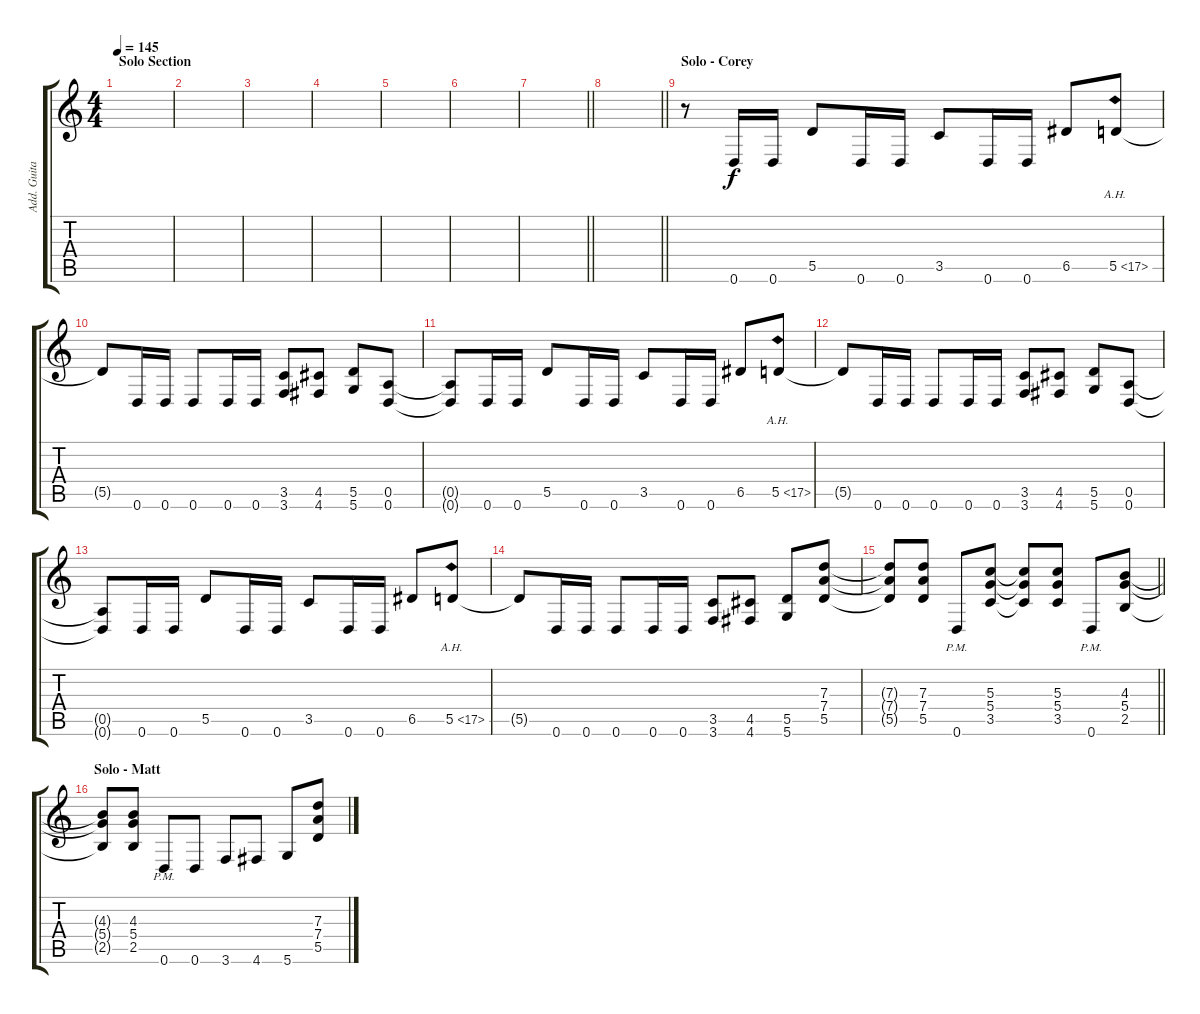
\track ("Add. Guitar" "Add. Guita") {instrument distortionguitar}
\staff {score tabs}
\tuning (E4 B3 G3 D3 A2 D2) {hide}
\ts (4 4)
\section ("" "Solo Section")
\tempo 145
\clef g2
\ks c
|
|
|
|
|
|
\barLineRight lightlight
|
\barLineRight lightlight
|
\section ("" "Solo - Corey")
r.8 0.6.16 0.6.16 5.5.8 0.6.16 0.6.16 3.5.8 0.6.16 0.6.16 6.5.8 5.5{ah 12}.8 |
5.5{t}.8 0.6.16 0.6.16 0.6.8 0.6.16 0.6.16 (3.5 3.6).8 (4.5 4.6).8 (5.5 5.6).8 (0.5 0.6).8 |
(0.5{t} 0.6{t}).8 0.6.16 0.6.16 5.5.8 0.6.16 0.6.16 3.5.8 0.6.16 0.6.16 6.5.8 5.5{ah 12}.8 |
5.5{t}.8 0.6.16 0.6.16 0.6.8 0.6.16 0.6.16 (3.5 3.6).8 (4.5 4.6).8 (5.5 5.6).8 (0.5 0.6).8 |
(0.5{t} 0.6{t}).8 0.6.16 0.6.16 5.5.8 0.6.16 0.6.16 3.5.8 0.6.16 0.6.16 6.5.8 5.5{ah 12}.8 |
5.5{t}.8 0.6.16 0.6.16 0.6.8 0.6.16 0.6.16 (3.5 3.6).8 (4.5 4.6).8 (5.5 5.6).8 (7.3 7.4 5.5).8 |
\barLineRight lightlight
(7.3{t} 7.4{t} 5.5{t}).8 (7.3 7.4 5.5).8 0.6{pm}.8 (5.3 5.4 3.5).8 (5.3{t} 5.4{t} 3.5{t}).8 (5.3 5.4 3.5).8 0.6{pm}.8 (4.3 5.4 2.5).8 |
\section ("" "Solo - Matt")
(4.3{t} 5.4{t} 2.5{t}).8 (4.3 5.4 2.5).8 0.6{pm}.8 0.6.8 3.6.8 4.6.8 5.6.8 (7.3 7.4 5.5).8
